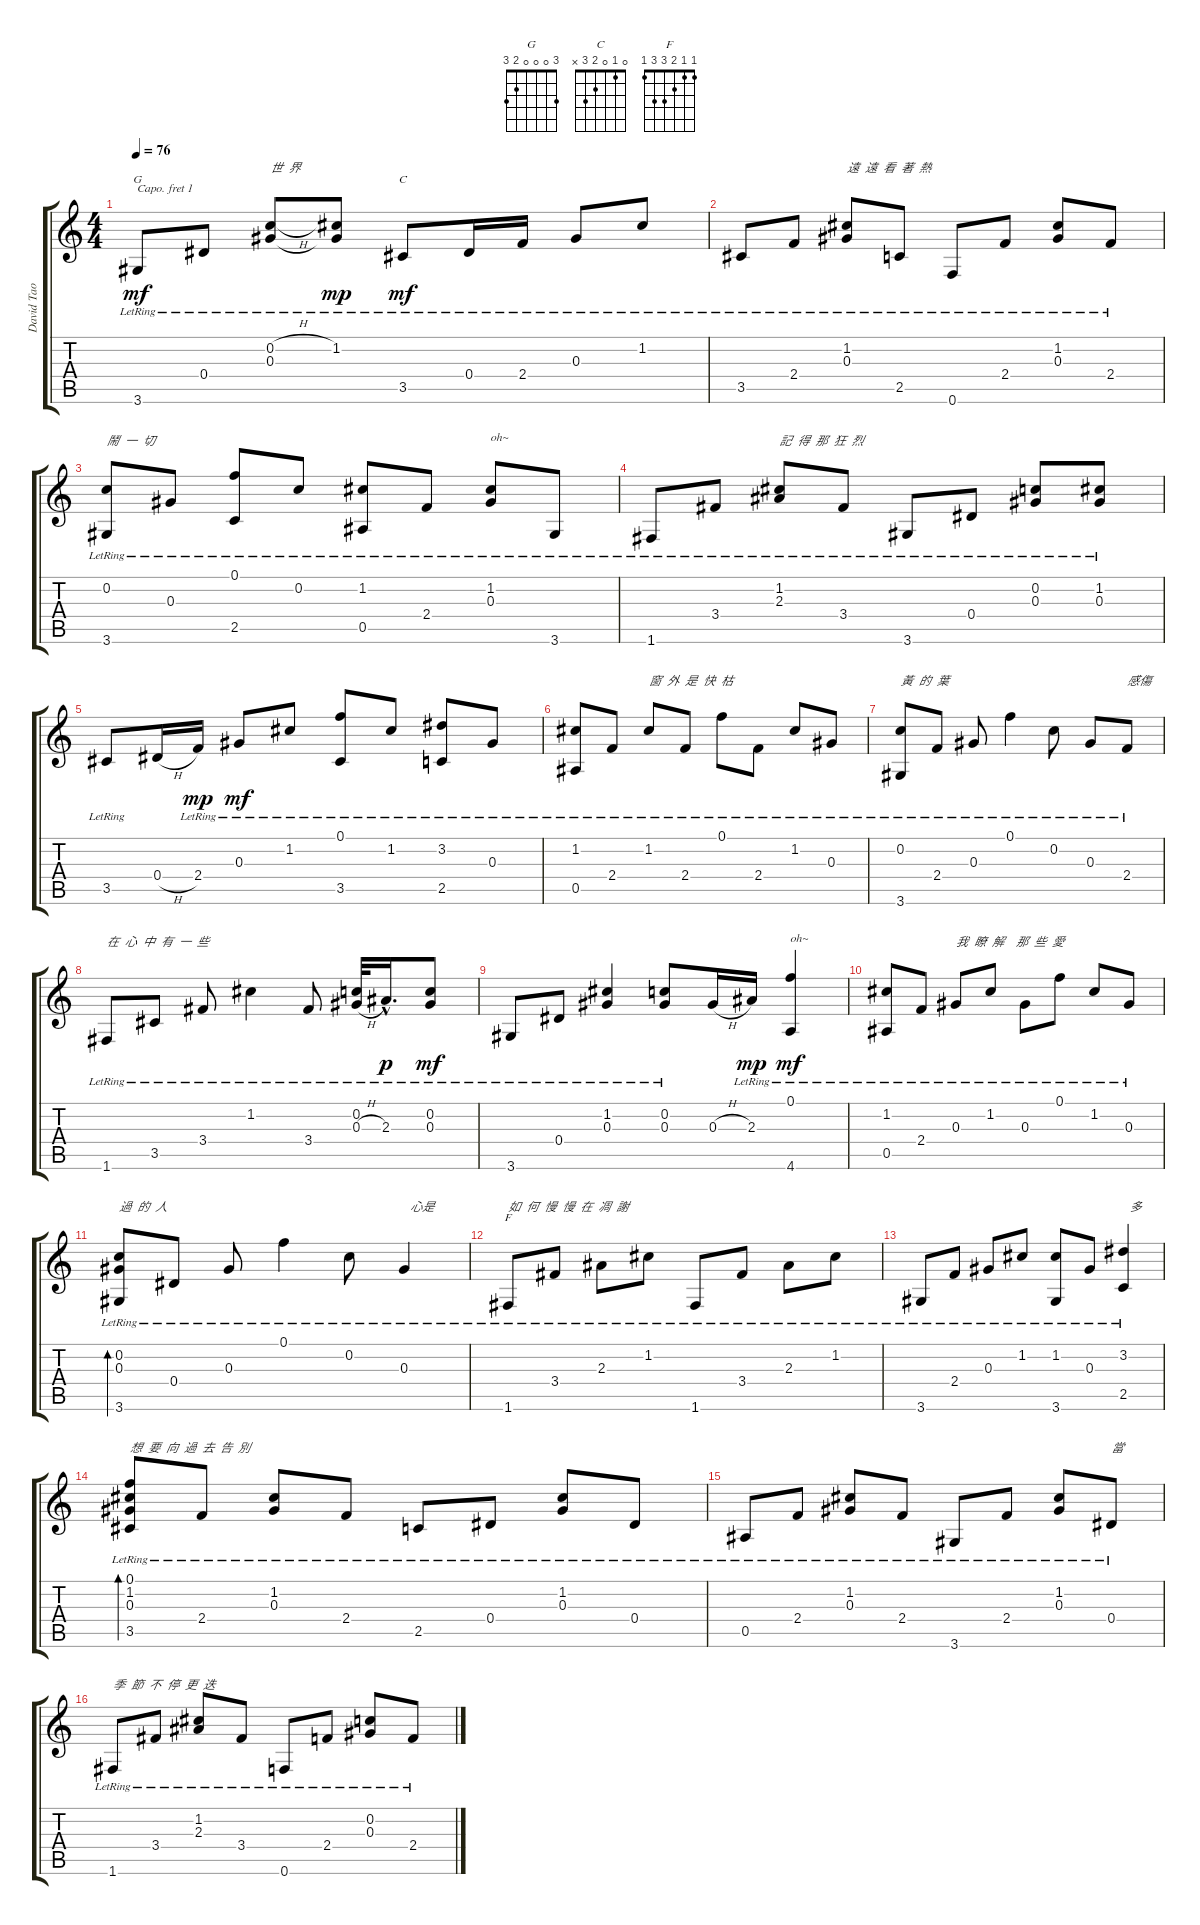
\track ("David Tao" "David Tao") {instrument acousticguitarsteel}
\staff {score tabs}
\capo 1
\tuning (E4 B3 G3 D3 A2 E2) {hide}
\chord ("G" 3 0 0 0 2 3)
\chord ("C" 0 1 0 2 3 x)
\chord ("F" 1 1 2 3 3 1)
\ts (4 4)
\tempo 76
\clef g2
\ks c
3.6{lr}.8{ch "G" dy mf} 0.4{lr}.8 (0.2{h} 0.3{lr}).8{txt "世  界"} (1.2{lr} 0.3{t}).8{dy mp} 3.5{lr}.8{ch "C" dy mf} 0.4{lr}.16 2.4{lr}.16 0.3{lr}.8 1.2{lr}.8 |
3.5{lr}.8 2.4{lr}.8 (1.2{lr} 0.3{lr}).8{txt "遠  遠  看  著  熱"} 2.5{lr}.8 0.6{lr}.8 2.4{lr}.8 (1.2{lr} 0.3{lr}).8 2.4{lr}.8 |
(0.2{lr} 3.6{lr}).8{txt "鬧  一  切"} 0.3{lr}.8 (0.1{lr} 2.5{lr}).8 0.2{lr}.8 (1.2{lr} 0.5{lr}).8 2.4{lr}.8 (1.2{lr} 0.3{lr}).8{txt "oh~"} 3.6{lr}.8 |
1.6{lr}.8 3.4{lr}.8 (1.2{lr} 2.3{lr}).8{txt "記  得  那  狂  烈"} 3.4{lr}.8 3.6{lr}.8 0.4{lr}.8 (0.2{lr} 0.3{lr}).8 (1.2{lr} 0.3{lr}).8 |
3.5{lr}.8 0.4{h}.16 2.4{lr}.16{dy mp} 0.3{lr}.8{dy mf} 1.2{lr}.8 (0.1{lr} 3.5{lr}).8 1.2{lr}.8 (3.2{lr} 2.5{lr}).8 0.3{lr}.8 |
(1.2{lr} 0.5{lr}).8 2.4{lr}.8 1.2{lr}.8{txt "窗  外  是  快  枯"} 2.4{lr}.8 0.1{lr}.8 2.4{lr}.8 1.2{lr}.8 0.3{lr}.8 |
(0.2{lr} 3.6{lr}).8{txt "黃  的  葉"} 2.4{lr}.8 0.3{lr}.8 0.1{lr}.4 0.2{lr}.8 0.3{lr}.8 2.4{lr}.8{txt "感傷"} |
1.6{lr}.8{txt "在  心  中  有  一  些"} 3.5{lr}.8 3.4{lr}.8 1.2{lr}.4 3.4{lr}.8 (0.2{lr} 0.3{h}).32 2.3{hac lr}.16{d dy p} (0.2{lr} 0.3{lr}).8{dy mf} |
3.6{lr}.8 0.4{lr}.8 (1.2{lr} 0.3{lr}).4 (0.2{lr} 0.3{lr}).8 0.3{h}.16 2.3{lr}.16{dy mp} (0.1{lr} 4.6{lr}).4{txt "oh~" dy mf} |
(1.2{lr} 0.5{lr}).8 2.4{lr}.8 0.3{lr}.8{txt "我  瞭  解　那  些  愛"} 1.2{lr}.8 0.3{lr}.8 0.1{lr}.8 1.2{lr}.8 0.3{lr}.8 |
(0.2{lr} 0.3{lr} 3.6{lr}).8{bd 60 txt "過  的  人"} 0.4{lr}.8 0.3{lr}.8 0.1{lr}.4 0.2{lr}.8 0.3{lr}.4{txt "  心是"} |
1.6{lr}.8{ch "F" txt "如  何  慢  慢  在  凋  謝"} 3.4{lr}.8 2.3{lr}.8 1.2{lr}.8 1.6{lr}.8 3.4{lr}.8 2.3{lr}.8 1.2{lr}.8 |
3.6{lr}.8 2.4{lr}.8 0.3{lr}.8 1.2{lr}.8 (1.2{lr} 3.6{lr}).8 0.3{lr}.8 (3.2{lr} 2.5{lr}).4{txt "  多"} |
(0.1{lr} 1.2{lr} 0.3{lr} 3.5{lr}).8{bd 240 txt "想  要  向  過  去  告  別"} 2.4{lr}.8 (1.2{lr} 0.3{lr}).8 2.4{lr}.8 2.5{lr}.8 0.4{lr}.8 (1.2{lr} 0.3{lr}).8 0.4{lr}.8 |
0.5{lr}.8 2.4{lr}.8 (1.2{lr} 0.3{lr}).8 2.4{lr}.8 3.6{lr}.8 2.4{lr}.8 (1.2{lr} 0.3{lr}).8 0.4{lr}.8{txt "當"} |
1.6{lr}.8{txt "季  節  不  停  更  迭"} 3.4{lr}.8 (1.2{lr} 2.3{lr}).8 3.4{lr}.8 0.6{lr}.8 2.4{lr}.8 (0.2{lr} 0.3{lr}).8 2.4{lr}.8
